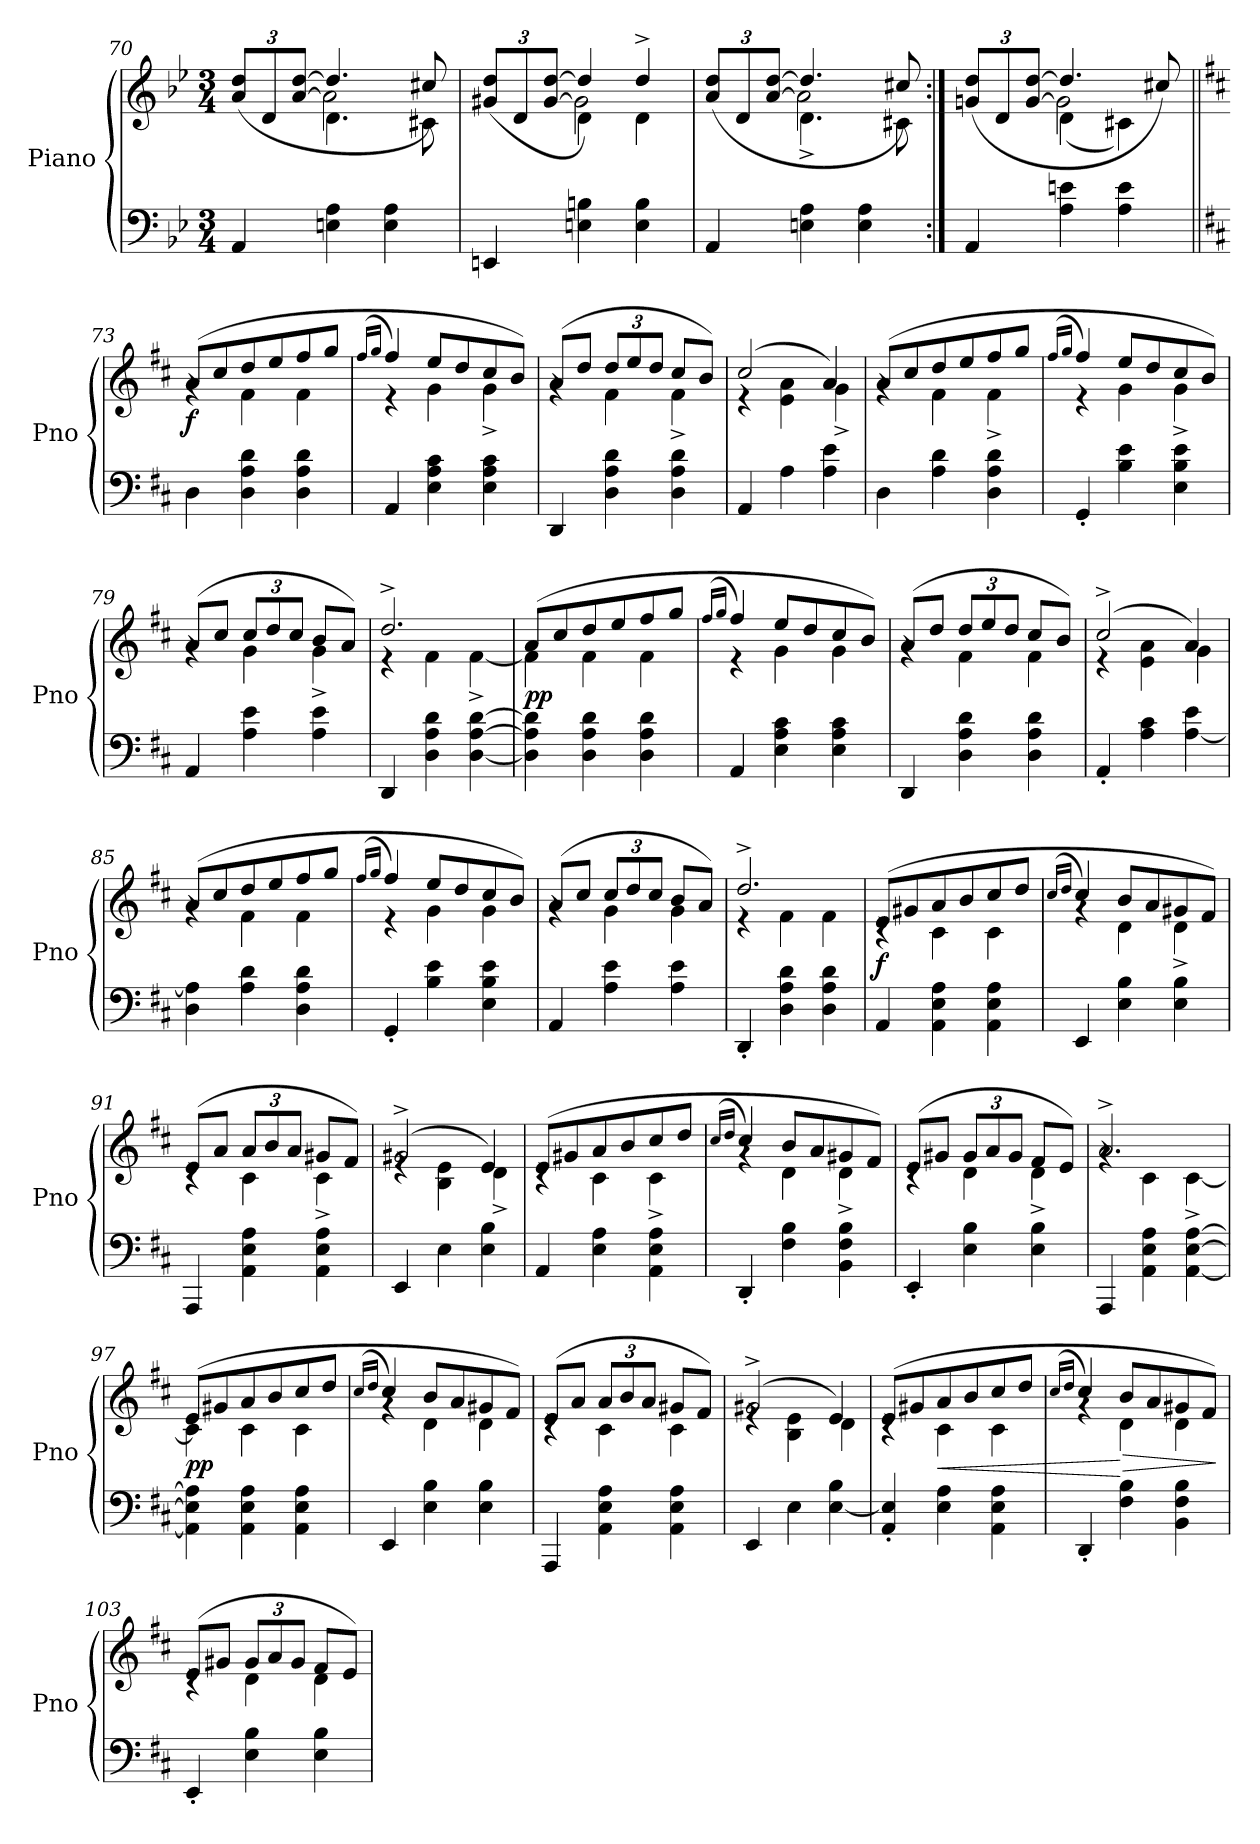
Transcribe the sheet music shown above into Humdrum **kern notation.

**kern	**kern	**dynam
*part1	*part1	*part1
*staff2	*staff1	*staff1/2
*I"Piano	*	*
*I'Pno	*	*
*clefF4	*clefG2	*
*k[b-e-]	*k[b-e-]	*
*M3/4	*M3/4	*
*	*Xbrackettup	*
=70	=70	=70
*	*^	*
*	*	*^	*
4AA/	(12a/ 12dd/L	4ryy	4ryy	.
.	12d/	.	.	.
.	[12a/ [12dd/J	.	.	.
4En\ 4A\	4.dd/]	4.d\	2a\]	.
4E\ 4A\	.	.	.	.
.	8cc#X/)	8c#X\	.	.
!!LO:LB:g=z	!!	!!
=71	=71	=71	=71	=71
4EEn/	(12g#X/ 12dd/L	4ryy	4ryy	.
.	12d/	.	.	.
.	[12g#/ [12dd/J	.	.	.
4En\ 4Bn\	4dd/])	4d\	2g#\]	.
4E\ 4B\	4dd^/	4d\	.	.
=72	=72	=72	=72	=72
4AA/	(12a/ 12dd/L	4ryy	4ryy	.
.	12d/	.	.	.
.	[12a/ [12dd/J	.	.	.
4En\ 4A\	4.dd/]	4.d^\	2a\]	.
4E\ 4A\	.	.	.	.
.	8cc#X/)	8c#X\	.	.
=72X1:|!	=72X1:|!	=72X1:|!	=72X1:|!	=72X1:|!
4AA/	(12gn/ 12dd/L	4ryy	4ryy	.
.	12d/	.	.	.
.	[12g/ [12dd/J	.	.	.
4A\ 4en\	4.dd/]	(4d\	2g\]	.
4A\ 4e\	.	4c#X\)	.	.
.	8cc#X/)	.	.	.
*	*v	*v	*v	*
=73||	=73||	=73||
*k[f#c#]	*k[f#c#]	*
*	*^	*
!	!	!	!LO:DY:b
4D\	(8a/L	4rg	f
.	8cc#/	.	.
4D\ 4A\ 4d\	8dd/	4f#\	.
.	8ee/	.	.
4D\ 4A\ 4d\	8ff#/	4f#\	.
.	8gg/J	.	.
=74	=74	=74	=74
.	(16qff#/LL	.	.
.	16qgg/JJ	.	.
4AA/	4ff#/)	4r	.
4E\ 4A\ 4c#\	8ee/L	4g\	.
.	8dd/	.	.
4E\ 4A\ 4c#\	8cc#/	4g^\	.
.	8b/J)	.	.
=75	=75	=75	=75
4DD/	(8a/L	4rg	.
.	8dd/J	.	.
4D\ 4A\ 4d\	12dd/L	4f#\	.
.	12ee/	.	.
.	12dd/J	.	.
4D\ 4A\ 4d\	8cc#/L	4f#^\	.
.	8b/J)	.	.
!!LO:LB:g=z	!!
=76	=76	=76	=76
4AA/	(2cc#/	4r	.
4A\	.	4e\ 4a\	.
4A\ 4e\	4a/)	4g^\	.
=77	=77	=77	=77
4D\	(8a/L	4rg	.
.	8cc#/	.	.
4A\ 4d\	8dd/	4f#\	.
.	8ee/	.	.
4D\ 4A\ 4d\	8ff#/	4f#^\	.
.	8gg/J	.	.
=78	=78	=78	=78
.	(16qff#/LL	.	.
.	16qgg/JJ	.	.
4GG'/	4ff#/)	4r	.
4B\ 4e\	8ee/L	4g\	.
.	8dd/	.	.
4E\ 4B\ 4e\	8cc#/	4g^\	.
.	8b/J)	.	.
=79	=79	=79	=79
4AA/	(8a/L	4rg	.
.	8cc#/J	.	.
4A\ 4e\	12cc#/L	4g\	.
.	12dd/	.	.
.	12cc#/J	.	.
4A\ 4e\	8b/L	4g^\	.
.	8a/J)	.	.
=80	=80	=80	=80
4DD/	2.dd^/	4r	.
4D\ 4A\ 4d\	.	4f#\	.
[4D\ [4A\ [4d\	.	[4f#^\	.
=81	=81	=81	=81
!	!	!	!LO:DY:b
4D\] 4A\] 4d\]	(8a/L	4f#\]	pp
.	8cc#/	.	.
4D\ 4A\ 4d\	8dd/	4f#\	.
.	8ee/	.	.
4D\ 4A\ 4d\	8ff#/	4f#\	.
.	8gg/J	.	.
!!LO:LB:g=z	!!
=82	=82	=82	=82
.	(16qff#/LL	.	.
.	16qgg/JJ	.	.
4AA/	4ff#/)	4r	.
4E\ 4A\ 4c#\	8ee/L	4g\	.
.	8dd/	.	.
4E\ 4A\ 4c#\	8cc#/	4g\	.
.	8b/J)	.	.
=83	=83	=83	=83
4DD/	(8a/L	4rg	.
.	8dd/J	.	.
4D\ 4A\ 4d\	12dd/L	4f#\	.
.	12ee/	.	.
.	12dd/J	.	.
4D\ 4A\ 4d\	8cc#/L	4f#\	.
.	8b/J)	.	.
=84	=84	=84	=84
4AA'/	(2cc#^/	4r	.
4A\ 4c#\	.	4e\ 4a\	.
[4A\ 4e\	4a/)	4g\	.
=85	=85	=85	=85
4D\ 4A\]	(8a/L	4rg	.
.	8cc#/	.	.
4A\ 4d\	8dd/	4f#\	.
.	8ee/	.	.
4D\ 4A\ 4d\	8ff#/	4f#\	.
.	8gg/J	.	.
=86	=86	=86	=86
.	(16qff#/LL	.	.
.	16qgg/JJ	.	.
4GG'/	4ff#/)	4r	.
4B\ 4e\	8ee/L	4g\	.
.	8dd/	.	.
4E\ 4B\ 4e\	8cc#/	4g\	.
.	8b/J)	.	.
=87	=87	=87	=87
4AA/	(8a/L	4rg	.
.	8cc#/J	.	.
4A\ 4e\	12cc#/L	4g\	.
.	12dd/	.	.
.	12cc#/J	.	.
4A\ 4e\	8b/L	4g\	.
.	8a/J)	.	.
!!LO:LB:g=z	!!
=88	=88	=88	=88
4DD'/	2.dd^/	4r	.
4D\ 4A\ 4d\	.	4f#\	.
4D\ 4A\ 4d\	.	4f#\	.
=89	=89	=89	=89
!	!	!	!LO:DY:b
4AA/	(8e/L	4rc	f
.	8g#X/	.	.
4AA\ 4E\ 4A\	8a/	4c#\	.
.	8b/	.	.
4AA\ 4E\ 4A\	8cc#/	4c#\	.
.	8dd/J	.	.
=90	=90	=90	=90
.	(16qcc#/LL	.	.
.	16qdd/JJ	.	.
4EE/	4cc#/)	4rg	.
4E\ 4B\	8b/L	4d\	.
.	8a/	.	.
4E\ 4B\	8g#X/	4d^\	.
.	8f#/J)	.	.
=91	=91	=91	=91
4AAA/	(8e/L	4rc	.
.	8a/J	.	.
4AA\ 4E\ 4A\	12a/L	4c#\	.
.	12b/	.	.
.	12a/J	.	.
4AA\ 4E\ 4A\	8g#X/L	4c#^\	.
.	8f#/J)	.	.
=92	=92	=92	=92
4EE/	(2g#X^/	4re	.
4E\	.	4B\ 4e\	.
4E\ 4B\	4e/)	4d^\	.
=93	=93	=93	=93
4AA/	(8e/L	4rc	.
.	8g#X/	.	.
4E\ 4A\	8a/	4c#\	.
.	8b/	.	.
4AA\ 4E\ 4A\	8cc#/	4c#^\	.
.	8dd/J	.	.
!!LO:LB:g=z	!!
=94	=94	=94	=94
.	(16qcc#/LL	.	.
.	16qdd/JJ	.	.
4DD'/	4cc#/)	4rg	.
4F#\ 4B\	8b/L	4d\	.
.	8a/	.	.
4BB\ 4F#\ 4B\	8g#X/	4d^\	.
.	8f#/J)	.	.
=95	=95	=95	=95
4EE'/	(8e/L	4rc	.
.	8g#X/J	.	.
4E\ 4B\	12g#/L	4d\	.
.	12a/	.	.
.	12g#/J	.	.
4E\ 4B\	8f#/L	4d^\	.
.	8e/J)	.	.
=96	=96	=96	=96
4AAA/	2.a^/	4rg	.
4AA\ 4E\ 4A\	.	4c#\	.
[4AA\ [4E\ [4A\	.	[4c#^\	.
=97	=97	=97	=97
!	!	!	!LO:DY:b
4AA\] 4E\] 4A\]	(8e/L	4c#\]	pp
.	8g#X/	.	.
4AA\ 4E\ 4A\	8a/	4c#\	.
.	8b/	.	.
4AA\ 4E\ 4A\	8cc#/	4c#\	.
.	8dd/J	.	.
=98	=98	=98	=98
.	(16qcc#/LL	.	.
.	16qdd/JJ	.	.
4EE/	4cc#/)	4rg	.
4E\ 4B\	8b/L	4d\	.
.	8a/	.	.
4E\ 4B\	8g#X/	4d\	.
.	8f#/J)	.	.
=99	=99	=99	=99
4AAA/	(8e/L	4rc	.
.	8a/J	.	.
4AA\ 4E\ 4A\	12a/L	4c#\	.
.	12b/	.	.
.	12a/J	.	.
4AA\ 4E\ 4A\	8g#X/L	4c#\	.
.	8f#/J)	.	.
!!LO:PB:g=z	!!
=100	=100	=100	=100
4EE/	(2g#X^/	4re	.
4E\	.	4B\ 4e\	.
[4E\ 4B\	4e/)	4d\	.
=101	=101	=101	=101
4AA/' 4E/]'	(8e/L	4rc	.
.	8g#X/	.	.
!	!	!	!LO:HP:b
4E\ 4A\	8a/	4c#\	<
.	8b/	.	.
4AA\ 4E\ 4A\	8cc#/	4c#\	.
.	8dd/J	.	.
=102	=102	=102	=102
.	(16qcc#/LL	.	.
.	16qdd/JJ	.	.
4DD'/	4cc#/)	4rg	.
!	!	!	!LO:HP:n=1:b
4F#\ 4B\	8b/L	4d\	[ >
.	8a/	.	.
4BB\ 4F#\ 4B\	8g#X/	4d\	.
.	8f#/J)	.	.
*	*v	*v	*
.	.	]
=103	=103	=103
*	*^	*
4EE'/	(8e/L	4rc	.
.	8g#X/J	.	.
4E\ 4B\	12g#/L	4d\	.
.	12a/	.	.
.	12g#/J	.	.
4E\ 4B\	8f#/L	4d\	.
.	8e/J)	.	.
*	*v	*v	*
=	=	=
*-	*-	*-
